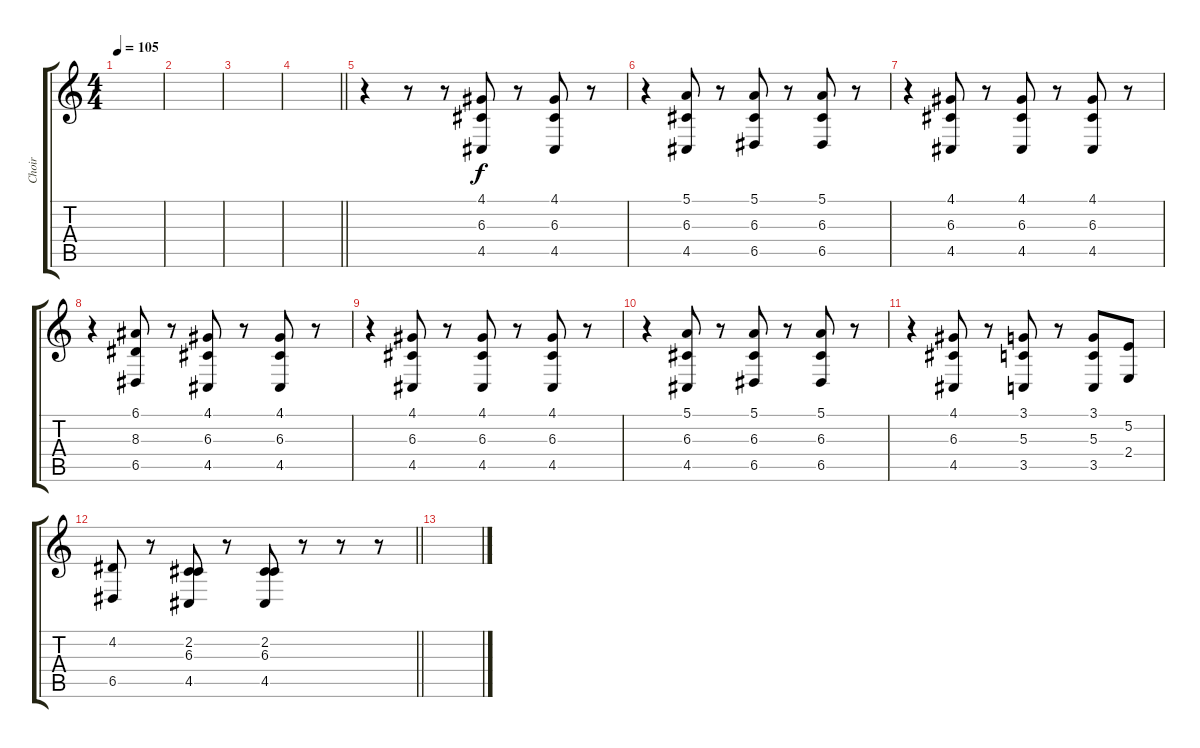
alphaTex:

\track ("Choir" "Choir") {instrument pad4choir}
\staff {score tabs}
\tuning (E4 B3 G3 D3 A2 E2) {hide}
\ts (4 4)
\section ("" "")
\tempo 105
\clef g2
\ks c
|
|
|
\barLineRight lightlight
|
\section ("" "")
r.4 r.8 r.8 (4.1 6.3 4.5).8 r.8 (4.1 6.3 4.5).8 r.8 |
r.4 (5.1 6.3 4.5).8 r.8 (5.1 6.3 6.5).8 r.8 (5.1 6.3 6.5).8 r.8 |
r.4 (4.1 6.3 4.5).8 r.8 (4.1 6.3 4.5).8 r.8 (4.1 6.3 4.5).8 r.8 |
r.4 (6.1 8.3 6.5).8 r.8 (4.1 6.3 4.5).8 r.8 (4.1 6.3 4.5).8 r.8 |
r.4 (4.1 6.3 4.5).8 r.8 (4.1 6.3 4.5).8 r.8 (4.1 6.3 4.5).8 r.8 |
r.4 (5.1 6.3 4.5).8 r.8 (5.1 6.3 6.5).8 r.8 (5.1 6.3 6.5).8 r.8 |
r.4 (4.1 6.3 4.5).8 r.8 (3.1 5.3 3.5).8 r.8 (3.1 5.3 3.5).8 (5.2 2.4).8 |
\barLineRight lightlight
(4.2 6.5).8 r.8 (2.2 6.3 4.5).8 r.8 (2.2 6.3 4.5).8 r.8 r.8 r.8 |
\section ("" "")
